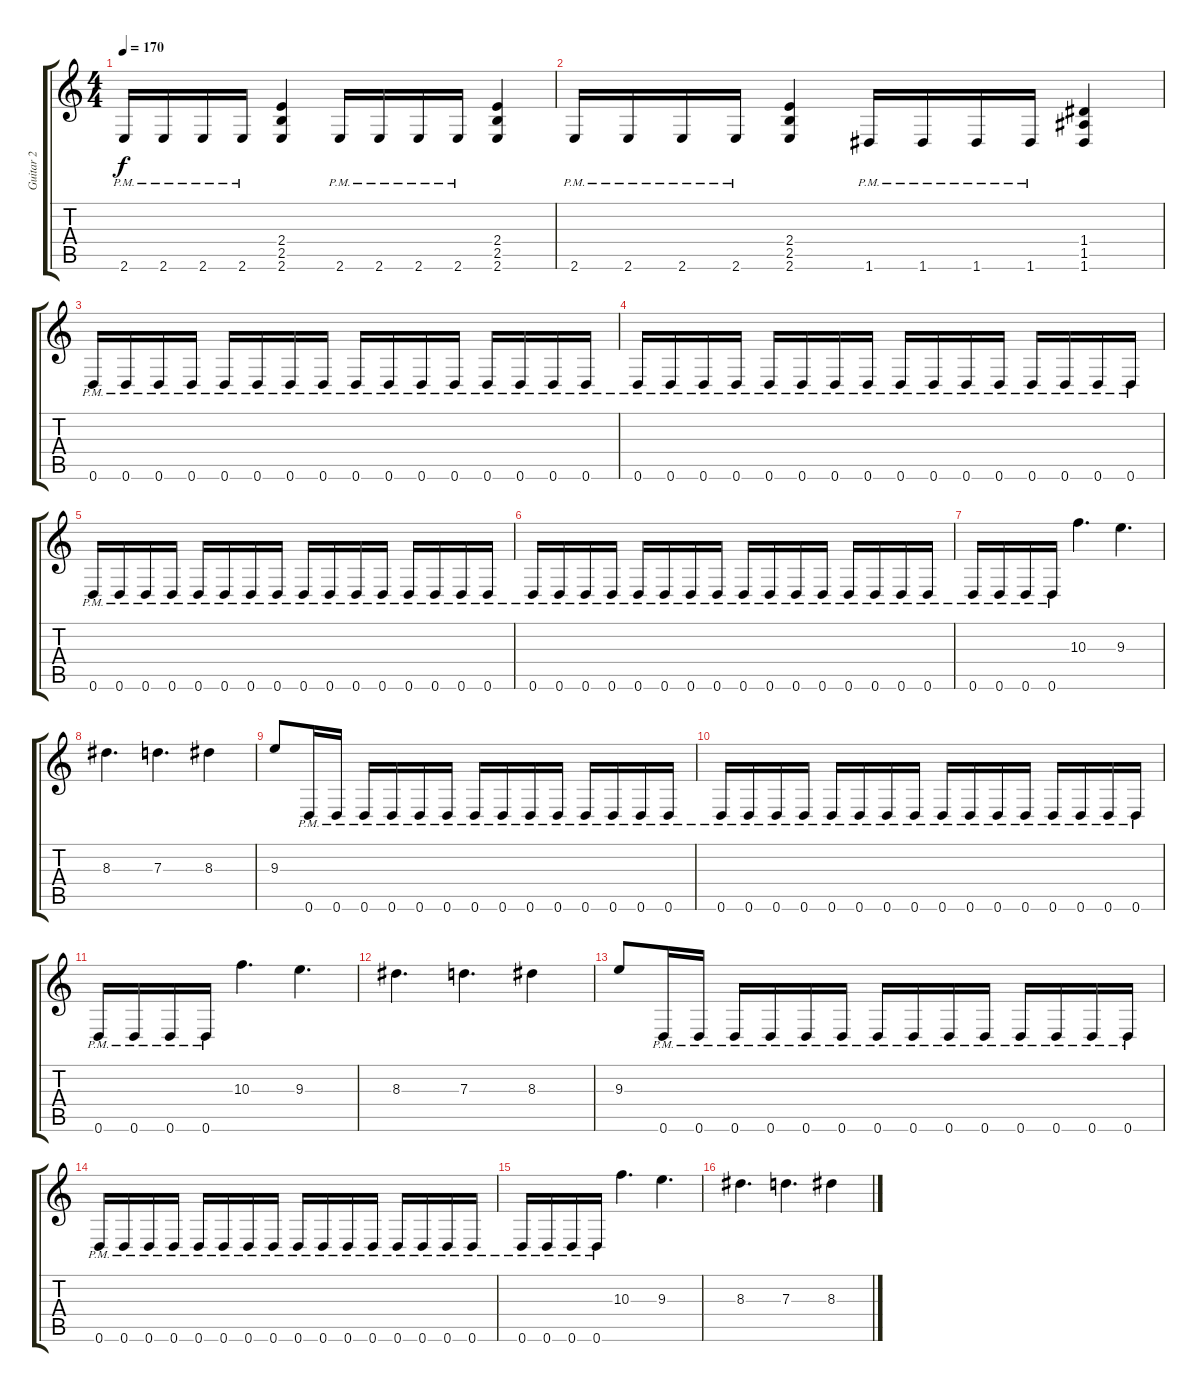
\track ("Guitar 2" "Guitar 2") {instrument distortionguitar}
\staff {score tabs}
\tuning (E4 B3 G3 D3 A2 D2) {hide}
\ts (4 4)
\tempo 170
\clef g2
\ks c
2.6{pm}.16{dy f} 2.6{pm}.16 2.6{pm}.16 2.6{pm}.16 (2.4 2.5 2.6).4 2.6{pm}.16 2.6{pm}.16 2.6{pm}.16 2.6{pm}.16 (2.4 2.5 2.6).4 |
2.6{pm}.16 2.6{pm}.16 2.6{pm}.16 2.6{pm}.16 (2.4 2.5 2.6).4 1.6{pm}.16 1.6{pm}.16 1.6{pm}.16 1.6{pm}.16 (1.4 1.5 1.6).4 |
0.6{pm}.16 0.6{pm}.16 0.6{pm}.16 0.6{pm}.16 0.6{pm}.16 0.6{pm}.16 0.6{pm}.16 0.6{pm}.16 0.6{pm}.16 0.6{pm}.16 0.6{pm}.16 0.6{pm}.16 0.6{pm}.16 0.6{pm}.16 0.6{pm}.16 0.6{pm}.16 |
0.6{pm}.16 0.6{pm}.16 0.6{pm}.16 0.6{pm}.16 0.6{pm}.16 0.6{pm}.16 0.6{pm}.16 0.6{pm}.16 0.6{pm}.16 0.6{pm}.16 0.6{pm}.16 0.6{pm}.16 0.6{pm}.16 0.6{pm}.16 0.6{pm}.16 0.6{pm}.16 |
0.6{pm}.16 0.6{pm}.16 0.6{pm}.16 0.6{pm}.16 0.6{pm}.16 0.6{pm}.16 0.6{pm}.16 0.6{pm}.16 0.6{pm}.16 0.6{pm}.16 0.6{pm}.16 0.6{pm}.16 0.6{pm}.16 0.6{pm}.16 0.6{pm}.16 0.6{pm}.16 |
0.6{pm}.16 0.6{pm}.16 0.6{pm}.16 0.6{pm}.16 0.6{pm}.16 0.6{pm}.16 0.6{pm}.16 0.6{pm}.16 0.6{pm}.16 0.6{pm}.16 0.6{pm}.16 0.6{pm}.16 0.6{pm}.16 0.6{pm}.16 0.6{pm}.16 0.6{pm}.16 |
0.6{pm}.16 0.6{pm}.16 0.6{pm}.16 0.6{pm}.16 10.3.4{d} 9.3.4{d} |
8.3.4{d} 7.3.4{d} 8.3.4 |
9.3.8 0.6{pm}.16 0.6{pm}.16 0.6{pm}.16 0.6{pm}.16 0.6{pm}.16 0.6{pm}.16 0.6{pm}.16 0.6{pm}.16 0.6{pm}.16 0.6{pm}.16 0.6{pm}.16 0.6{pm}.16 0.6{pm}.16 0.6{pm}.16 |
0.6{pm}.16 0.6{pm}.16 0.6{pm}.16 0.6{pm}.16 0.6{pm}.16 0.6{pm}.16 0.6{pm}.16 0.6{pm}.16 0.6{pm}.16 0.6{pm}.16 0.6{pm}.16 0.6{pm}.16 0.6{pm}.16 0.6{pm}.16 0.6{pm}.16 0.6{pm}.16 |
0.6{pm}.16 0.6{pm}.16 0.6{pm}.16 0.6{pm}.16 10.3.4{d} 9.3.4{d} |
8.3.4{d} 7.3.4{d} 8.3.4 |
9.3.8 0.6{pm}.16 0.6{pm}.16 0.6{pm}.16 0.6{pm}.16 0.6{pm}.16 0.6{pm}.16 0.6{pm}.16 0.6{pm}.16 0.6{pm}.16 0.6{pm}.16 0.6{pm}.16 0.6{pm}.16 0.6{pm}.16 0.6{pm}.16 |
0.6{pm}.16 0.6{pm}.16 0.6{pm}.16 0.6{pm}.16 0.6{pm}.16 0.6{pm}.16 0.6{pm}.16 0.6{pm}.16 0.6{pm}.16 0.6{pm}.16 0.6{pm}.16 0.6{pm}.16 0.6{pm}.16 0.6{pm}.16 0.6{pm}.16 0.6{pm}.16 |
0.6{pm}.16 0.6{pm}.16 0.6{pm}.16 0.6{pm}.16 10.3.4{d} 9.3.4{d} |
8.3.4{d} 7.3.4{d} 8.3.4
